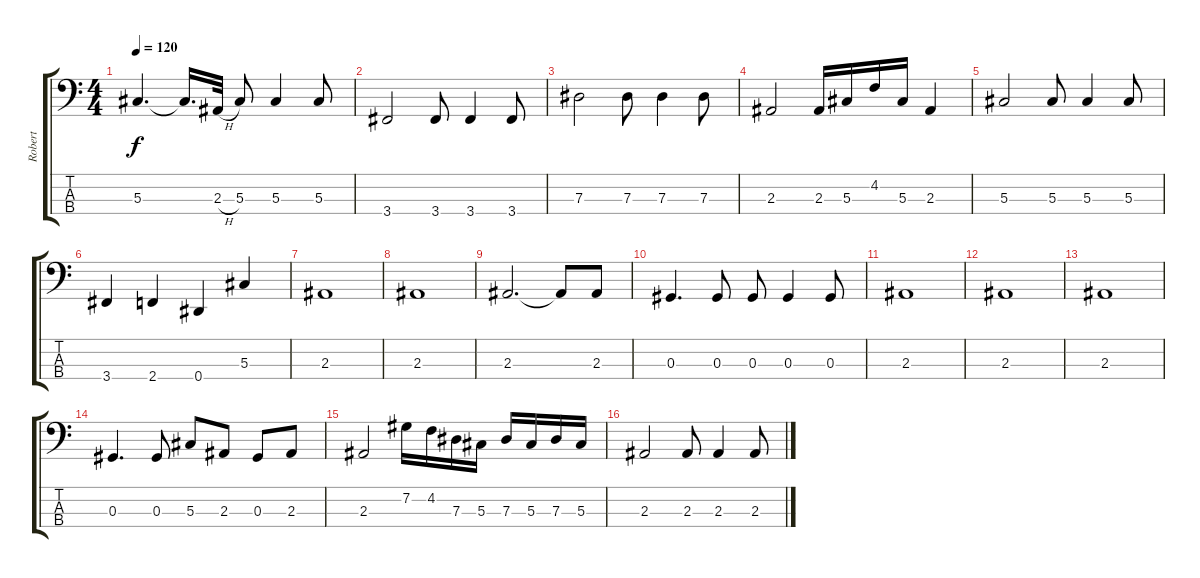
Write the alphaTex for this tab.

\track ("Robert" "Robert") {instrument electricbassfinger}
\staff {score tabs}
\tuning (Gb2 Db2 Ab1 Eb1) {hide}
\ts (4 4)
\tempo 120
\clef f4
\ks c
5.3.4{d dy f} 5.3{t}.16{d} 2.3{h}.32 5.3.8 5.3.4 5.3.8 |
3.4.2 3.4.8 3.4.4 3.4.8 |
7.3.2 7.3.8 7.3.4 7.3.8 |
2.3.2 2.3.16 5.3.16 4.2.16 5.3.16 2.3.4 |
5.3.2 5.3.8 5.3.4 5.3.8 |
3.4.4 2.4.4 0.4.4 5.3.4 |
2.3.1 |
2.3.1 |
2.3.2{d} 2.3{t}.8 2.3.8 |
0.3.4{d} 0.3.8 0.3.8 0.3.4 0.3.8 |
2.3.1 |
2.3.1 |
2.3.1 |
0.3.4{d} 0.3.8 5.3.8 2.3.8 0.3.8 2.3.8 |
2.3.2 7.2.16 4.2.16 7.3.16 5.3.16 7.3.16 5.3.16 7.3.16 5.3.16 |
2.3.2 2.3.8 2.3.4 2.3.8
